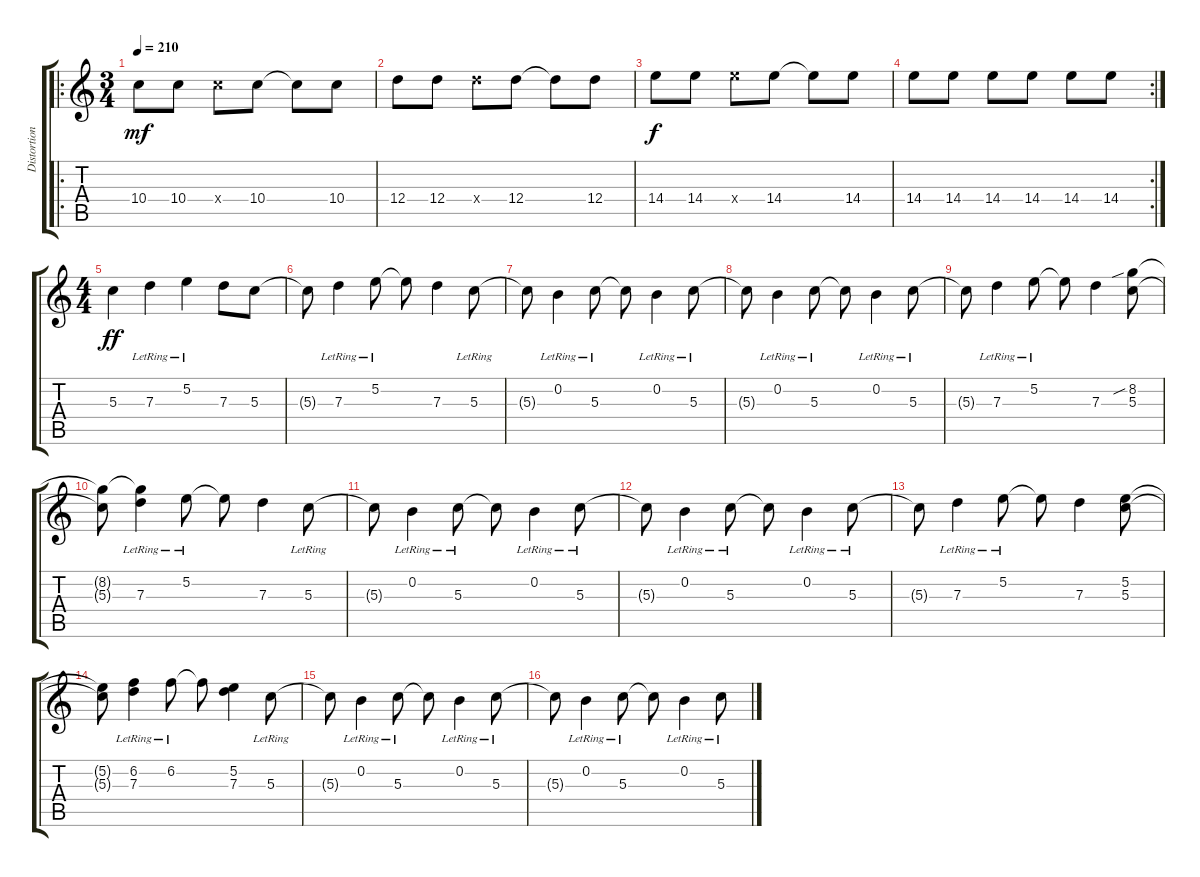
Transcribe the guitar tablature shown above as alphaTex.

\track ("Distortion Guitar 1" "Distortion") {instrument distortionguitar}
\staff {score tabs}
\tuning (E4 B3 G3 D3 A2 D2) {hide}
\ro
\ts (3 4)
\tempo 210
\clef g2
\ks c
10.4.8{dy mf} 10.4.8 10.4{x}.8 10.4.8 10.4{t}.8 10.4.8 |
12.4.8 12.4.8 12.4{x}.8 12.4.8 12.4{t}.8 12.4.8 |
14.4.8{dy f} 14.4.8 14.4{x}.8 14.4.8 14.4{t}.8 14.4.8 |
\rc 2
14.4.8 14.4.8 14.4.8 14.4.8 14.4.8 14.4.8 |
\ts (4 4)
5.3.4{dy ff} 7.3{lr}.4 5.2{lr}.4 7.3.8 5.3.8 |
5.3{t}.8 7.3{lr}.4 5.2{lr}.8 5.2{t}.8 7.3.4 5.3{lr}.8 |
5.3{t}.8 0.2{lr}.4 5.3{lr}.8 5.3{t}.8 0.2{lr}.4 5.3{lr}.8 |
5.3{t}.8 0.2{lr}.4 5.3{lr}.8 5.3{t}.8 0.2{lr}.4 5.3{lr}.8 |
5.3{t}.8 7.3{lr}.4 5.2{lr}.8 5.2{t}.8 7.3.4 (8.2{sib} 5.3).8 |
(8.2{t} 5.3{t}).8 (8.2{t} 7.3{lr}).4 5.2{lr}.8 5.2{t}.8 7.3.4 5.3{lr}.8 |
5.3{t}.8 0.2{lr}.4 5.3{lr}.8 5.3{t}.8 0.2{lr}.4 5.3{lr}.8 |
5.3{t}.8 0.2{lr}.4 5.3{lr}.8 5.3{t}.8 0.2{lr}.4 5.3{lr}.8 |
5.3{t}.8 7.3{lr}.4 5.2{lr}.8 5.2{t}.8 7.3.4 (5.2 5.3).8 |
(5.2{t} 5.3{t}).8 (6.2{lr} 7.3{lr}).4 6.2{lr}.8 6.2{t}.8 (5.2 7.3).4 5.3{lr}.8 |
5.3{t}.8 0.2{lr}.4 5.3{lr}.8 5.3{t}.8 0.2{lr}.4 5.3{lr}.8 |
5.3{t}.8 0.2{lr}.4 5.3{lr}.8 5.3{t}.8 0.2{lr}.4 5.3{lr}.8
